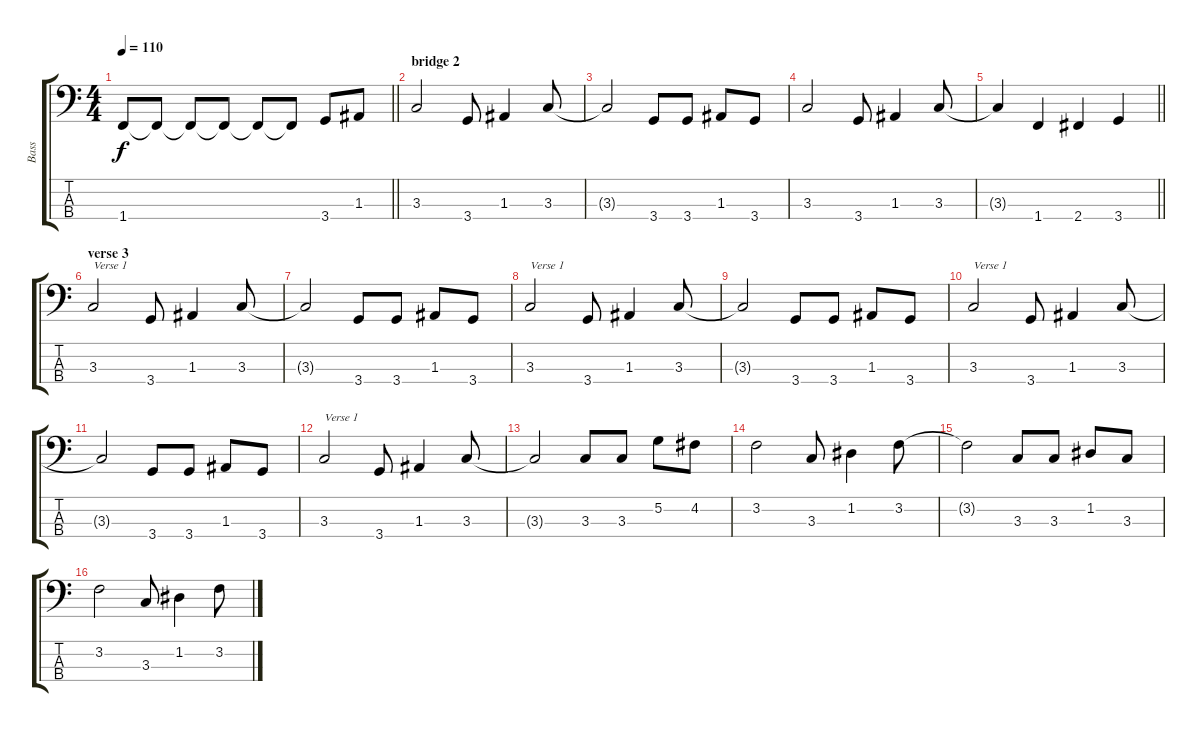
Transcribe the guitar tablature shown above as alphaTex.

\track ("Bass" "Bass") {instrument electricbassfinger}
\staff {score tabs}
\tuning (G2 D2 A1 E1) {hide}
\ts (4 4)
\tempo 110
\clef f4
\barLineRight lightlight
\ks c
1.4{t}.8{dy f} 1.4{t}.8 1.4{t}.8 1.4{t}.8 1.4{t}.8 1.4{t}.8 3.4.8 1.3.8 |
\section ("" "bridge 2")
3.3.2 3.4.8 1.3.4 3.3.8 |
3.3{t}.2 3.4.8 3.4.8 1.3.8 3.4.8 |
3.3.2 3.4.8 1.3.4 3.3.8 |
\barLineRight lightlight
3.3{t}.4 1.4.4 2.4.4 3.4.4 |
\section ("" "verse 3")
3.3.2{txt "Verse 1"} 3.4.8 1.3.4 3.3.8 |
3.3{t}.2 3.4.8 3.4.8 1.3.8 3.4.8 |
3.3.2{txt "Verse 1"} 3.4.8 1.3.4 3.3.8 |
3.3{t}.2 3.4.8 3.4.8 1.3.8 3.4.8 |
3.3.2{txt "Verse 1"} 3.4.8 1.3.4 3.3.8 |
3.3{t}.2 3.4.8 3.4.8 1.3.8 3.4.8 |
3.3.2{txt "Verse 1"} 3.4.8 1.3.4 3.3.8 |
3.3{t}.2 3.3.8 3.3.8 5.2.8 4.2.8 |
3.2.2 3.3.8 1.2.4 3.2.8 |
3.2{t}.2 3.3.8 3.3.8 1.2.8 3.3.8 |
3.2.2 3.3.8 1.2.4 3.2.8
